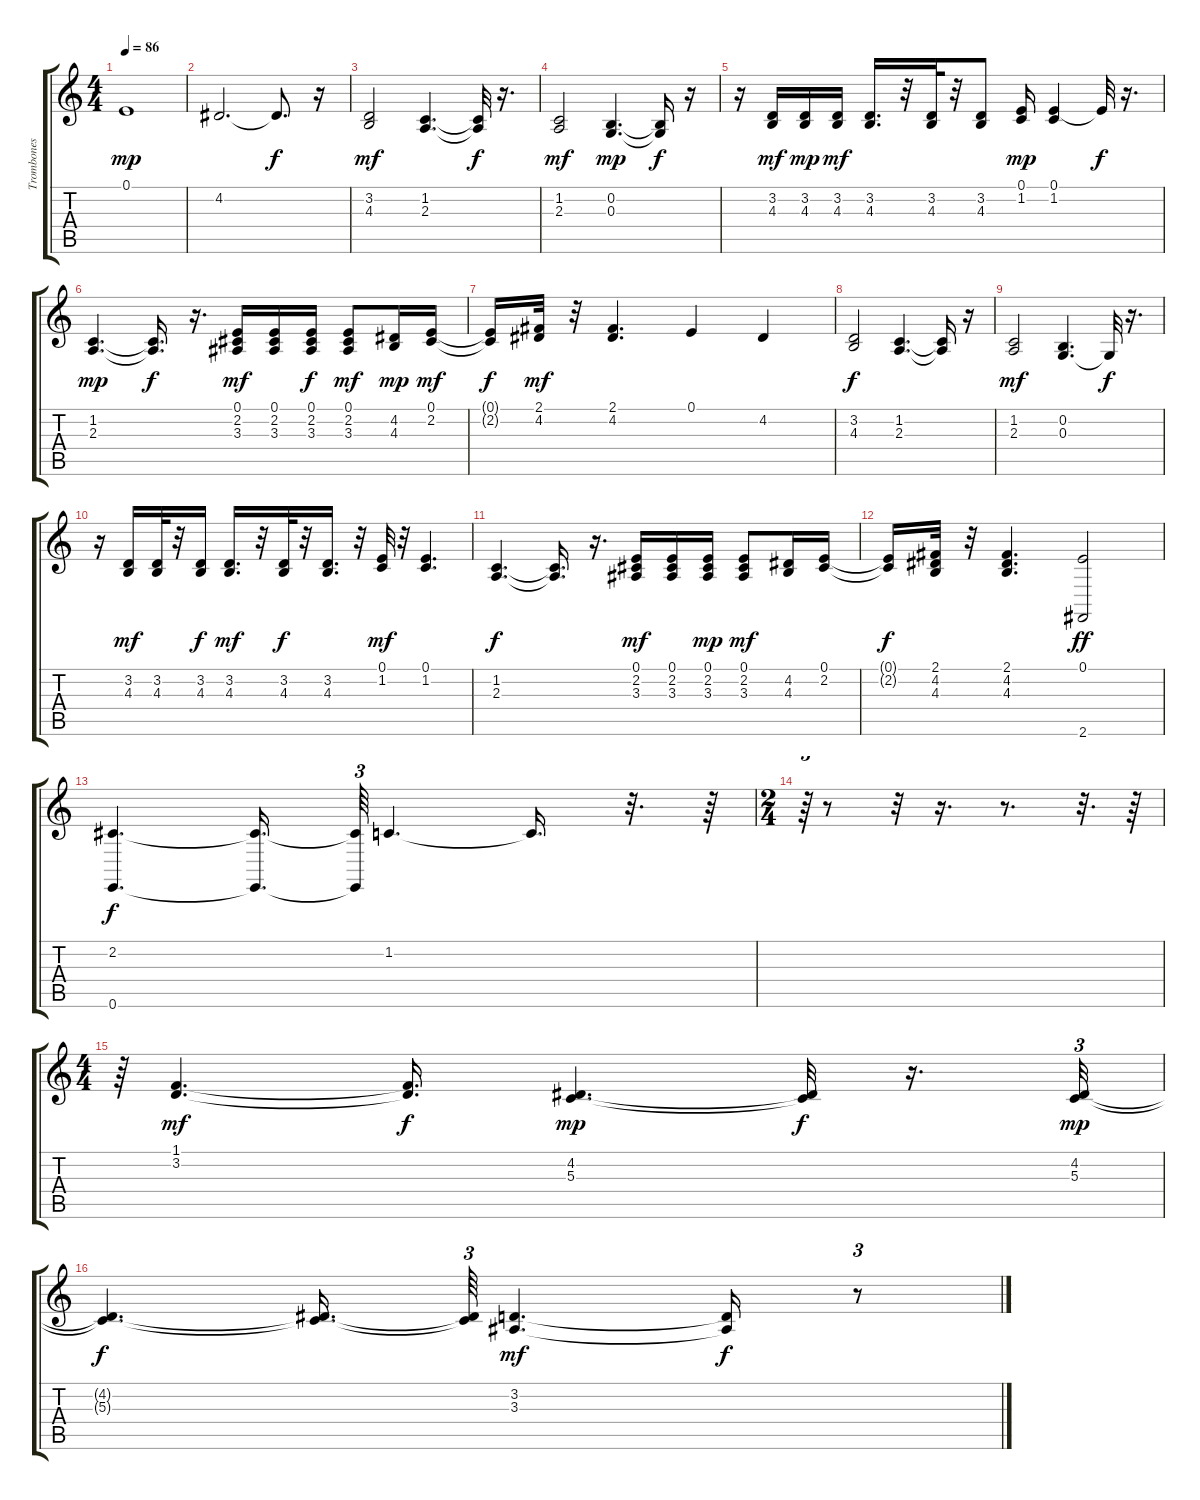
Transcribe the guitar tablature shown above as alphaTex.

\track ("Trombones" "Trombones") {instrument trombone}
\staff {score tabs}
\tuning (E4 B3 G3 D3 A2 E2) {hide}
\ts (4 4)
\tempo 86
\clef g2
\ks c
0.1.1{dy mp} |
4.2.2{d} 4.2{t}.8{d dy f} r.16 |
(3.2 4.3).2{dy mf} (1.2 2.3).4{d} (1.2{t} 2.3{t}).32{dy f} r.16{d} |
(1.2 2.3).2{dy mf} (0.2 0.3).4{d dy mp} (0.2{t} 0.3{t}).16{dy f} r.16 |
r.16 (3.2 4.3).16{dy mf} (3.2 4.3).16{dy mp} (3.2 4.3).16{dy mf} (3.2 4.3).16{d} r.32 (3.2 4.3).32 r.32 (3.2 4.3).8 (0.1 1.2).16{dy mp} (0.1 1.2).4 0.1{t}.32{dy f} r.16{d} |
(1.2 2.3).4{d dy mp} (1.2{t} 2.3{t}).16{d dy f} r.16{d} (0.1 2.2 3.3).16{dy mf} (0.1 2.2 3.3).16 (0.1 2.2 3.3).16{dy f} (0.1 2.2 3.3).8{dy mf} (4.2 4.3).16{dy mp} (0.1 2.2).16{dy mf} |
(0.1{t} 2.2{t}).16{dy f} (2.1 4.2).32{dy mf} r.32 (2.1 4.2).4{d} 0.1.4 4.2.4 |
(3.2 4.3).2{dy f} (1.2 2.3).4{d} (1.2{t} 2.3{t}).16 r.16 |
(1.2 2.3).2{dy mf} (0.2 0.3).4{d} 0.3{t}.32{dy f} r.16{d} |
r.16 (3.2 4.3).16{dy mf} (3.2 4.3).32 r.32 (3.2 4.3).16{dy f} (3.2 4.3).16{d dy mf} r.32 (3.2 4.3).32{dy f} r.32 (3.2 4.3).16{d} r.32 (0.1 1.2).32{dy mf} r.32 (0.1 1.2).4{d} |
(1.2 2.3).4{d dy f} (1.2{t} 2.3{t}).16{d} r.16{d} (0.1 2.2 3.3).16{dy mf} (0.1 2.2 3.3).16 (0.1 2.2 3.3).16{dy mp} (0.1 2.2 3.3).8{dy mf} (4.2 4.3).16 (0.1 2.2).16 |
(0.1{t} 2.2{t}).16{dy f} (2.1 4.2 4.3).32 r.32 (2.1 4.2 4.3).4{d} (0.1 2.6).2{dy ff} |
(2.2 0.6).4{d dy f} (2.2{t} 0.6{t}).16{d} (2.2{t} 0.6{t}).64{tu (3 2)} 1.2.4{d} 1.2{t}.16{d} r.32{d} r.64 |
\ts (2 4)
r.64{tu (3 2)} r.8 r.32 r.16{d} r.8{d} r.32{d} r.64 |
\ts (4 4)
r.64{tu (3 2)} (1.1 3.2).4{d dy mf} (1.1{t} 3.2{t}).16{d dy f} (4.2 5.3).4{d dy mp} (4.2{t} 5.3{t}).32{dy f} r.16{d} (4.2 5.3).32{tu (3 2) dy mp} |
(4.2{t} 5.3{t}).4{d dy f} (4.2{t} 5.3{t}).16{d} (4.2{t} 5.3{t}).64{tu (3 2)} (3.2 3.3).4{d dy mf} (3.2{t} 3.3{t}).16{dy f} r.8{tu (3 2)}
